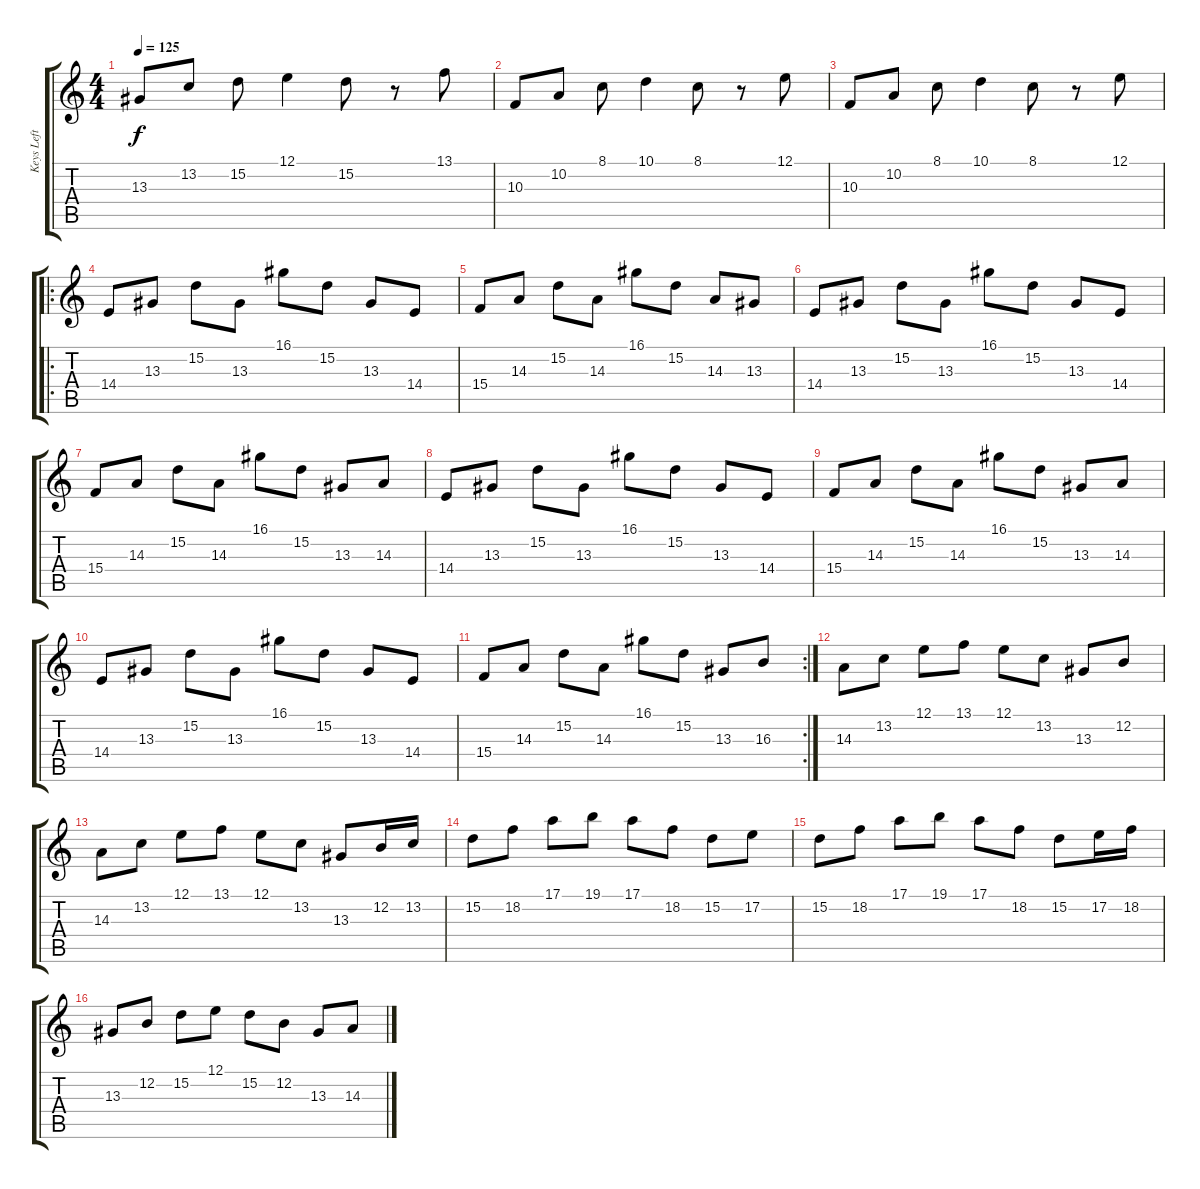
\track ("Keys Left" "Keys Left") {instrument stringensemble1}
\staff {score tabs}
\tuning (E4 B3 G3 D3 A2 E2) {hide}
\ts (4 4)
\tempo 125
\clef g2
\ks c
13.3.8{dy f} 13.2.8 15.2.8 12.1.4 15.2.8 r.8 13.1.8 |
10.3.8 10.2.8 8.1.8 10.1.4 8.1.8 r.8 12.1.8 |
10.3.8 10.2.8 8.1.8 10.1.4 8.1.8 r.8 12.1.8 |
\ro
14.4.8 13.3.8 15.2.8 13.3.8 16.1.8 15.2.8 13.3.8 14.4.8 |
15.4.8 14.3.8 15.2.8 14.3.8 16.1.8 15.2.8 14.3.8 13.3.8 |
14.4.8 13.3.8 15.2.8 13.3.8 16.1.8 15.2.8 13.3.8 14.4.8 |
15.4.8 14.3.8 15.2.8 14.3.8 16.1.8 15.2.8 13.3.8 14.3.8 |
14.4.8 13.3.8 15.2.8 13.3.8 16.1.8 15.2.8 13.3.8 14.4.8 |
15.4.8 14.3.8 15.2.8 14.3.8 16.1.8 15.2.8 13.3.8 14.3.8 |
14.4.8 13.3.8 15.2.8 13.3.8 16.1.8 15.2.8 13.3.8 14.4.8 |
\rc 2
15.4.8 14.3.8 15.2.8 14.3.8 16.1.8 15.2.8 13.3.8 16.3.8 |
14.3.8 13.2.8 12.1.8 13.1.8 12.1.8 13.2.8 13.3.8 12.2.8 |
14.3.8 13.2.8 12.1.8 13.1.8 12.1.8 13.2.8 13.3.8 12.2.16 13.2.16 |
15.2.8 18.2.8 17.1.8 19.1.8 17.1.8 18.2.8 15.2.8 17.2.8 |
15.2.8 18.2.8 17.1.8 19.1.8 17.1.8 18.2.8 15.2.8 17.2.16 18.2.16 |
13.3.8 12.2.8 15.2.8 12.1.8 15.2.8 12.2.8 13.3.8 14.3.8
